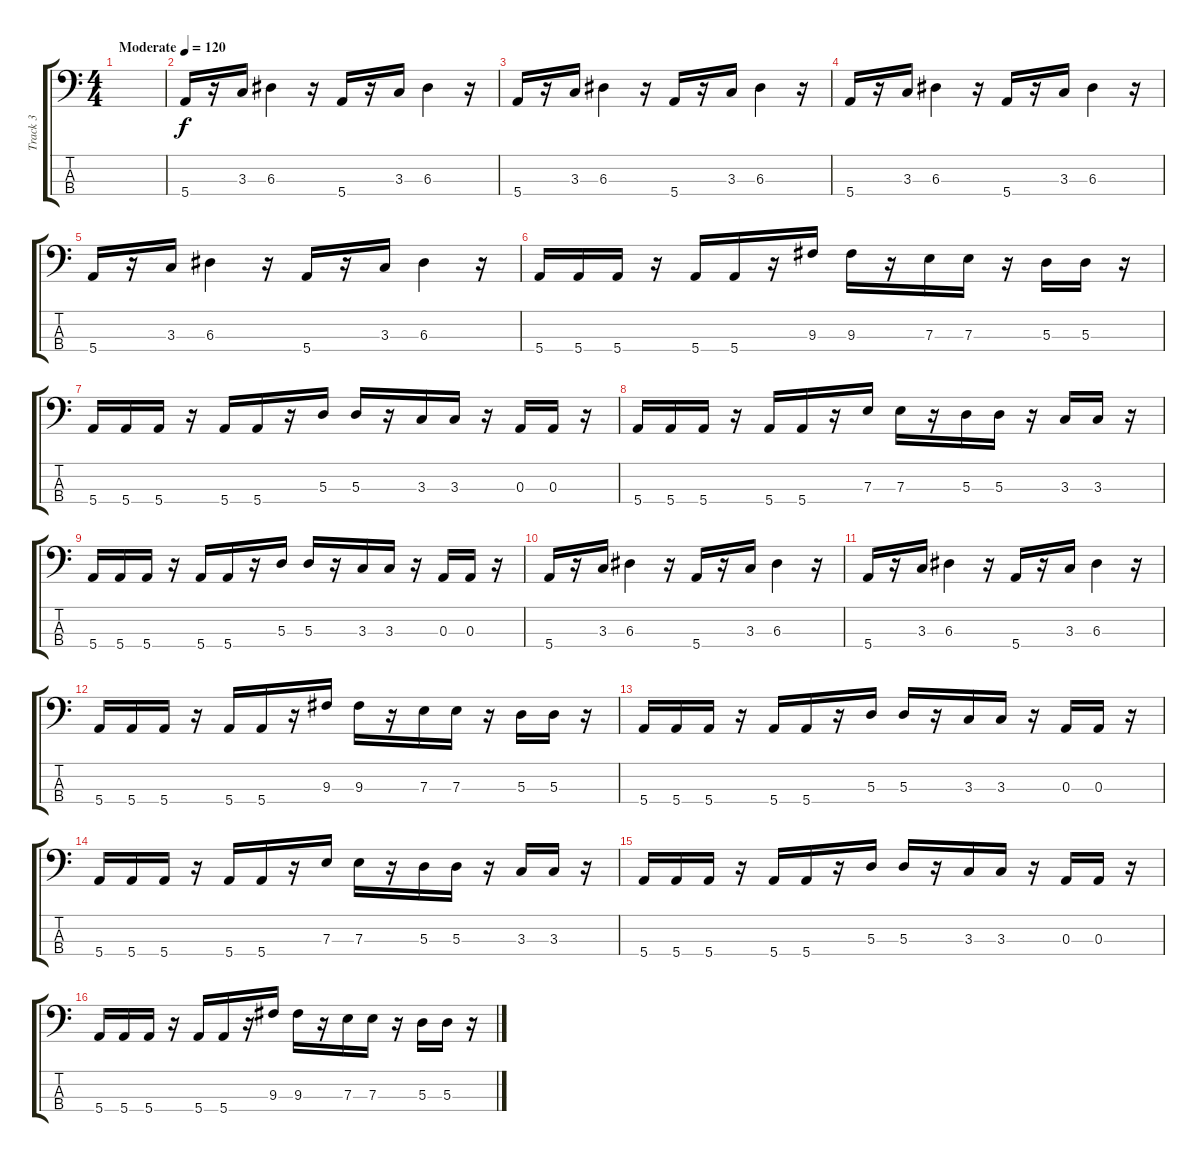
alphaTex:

\track ("Track 3" "Track 3") {instrument electricbassfinger}
\staff {score tabs}
\tuning (G2 D2 A1 E1) {hide}
\ts (4 4)
\tempo (120 "Moderate")
\clef f4
\ks c
|
5.4.16 r.16 3.3.16 6.3.4 r.16 5.4.16 r.16 3.3.16 6.3.4 r.16 |
5.4.16 r.16 3.3.16 6.3.4 r.16 5.4.16 r.16 3.3.16 6.3.4 r.16 |
5.4.16 r.16 3.3.16 6.3.4 r.16 5.4.16 r.16 3.3.16 6.3.4 r.16 |
5.4.16 r.16 3.3.16 6.3.4 r.16 5.4.16 r.16 3.3.16 6.3.4 r.16 |
5.4.16 5.4.16 5.4.16 r.16 5.4.16 5.4.16 r.16 9.3.16 9.3.16 r.16 7.3.16 7.3.16 r.16 5.3.16 5.3.16 r.16 |
5.4.16 5.4.16 5.4.16 r.16 5.4.16 5.4.16 r.16 5.3.16 5.3.16 r.16 3.3.16 3.3.16 r.16 0.3.16 0.3.16 r.16 |
5.4.16 5.4.16 5.4.16 r.16 5.4.16 5.4.16 r.16 7.3.16 7.3.16 r.16 5.3.16 5.3.16 r.16 3.3.16 3.3.16 r.16 |
5.4.16 5.4.16 5.4.16 r.16 5.4.16 5.4.16 r.16 5.3.16 5.3.16 r.16 3.3.16 3.3.16 r.16 0.3.16 0.3.16 r.16 |
5.4.16 r.16 3.3.16 6.3.4 r.16 5.4.16 r.16 3.3.16 6.3.4 r.16 |
5.4.16 r.16 3.3.16 6.3.4 r.16 5.4.16 r.16 3.3.16 6.3.4 r.16 |
5.4.16 5.4.16 5.4.16 r.16 5.4.16 5.4.16 r.16 9.3.16 9.3.16 r.16 7.3.16 7.3.16 r.16 5.3.16 5.3.16 r.16 |
5.4.16 5.4.16 5.4.16 r.16 5.4.16 5.4.16 r.16 5.3.16 5.3.16 r.16 3.3.16 3.3.16 r.16 0.3.16 0.3.16 r.16 |
5.4.16 5.4.16 5.4.16 r.16 5.4.16 5.4.16 r.16 7.3.16 7.3.16 r.16 5.3.16 5.3.16 r.16 3.3.16 3.3.16 r.16 |
5.4.16 5.4.16 5.4.16 r.16 5.4.16 5.4.16 r.16 5.3.16 5.3.16 r.16 3.3.16 3.3.16 r.16 0.3.16 0.3.16 r.16 |
5.4.16 5.4.16 5.4.16 r.16 5.4.16 5.4.16 r.16 9.3.16 9.3.16 r.16 7.3.16 7.3.16 r.16 5.3.16 5.3.16 r.16
